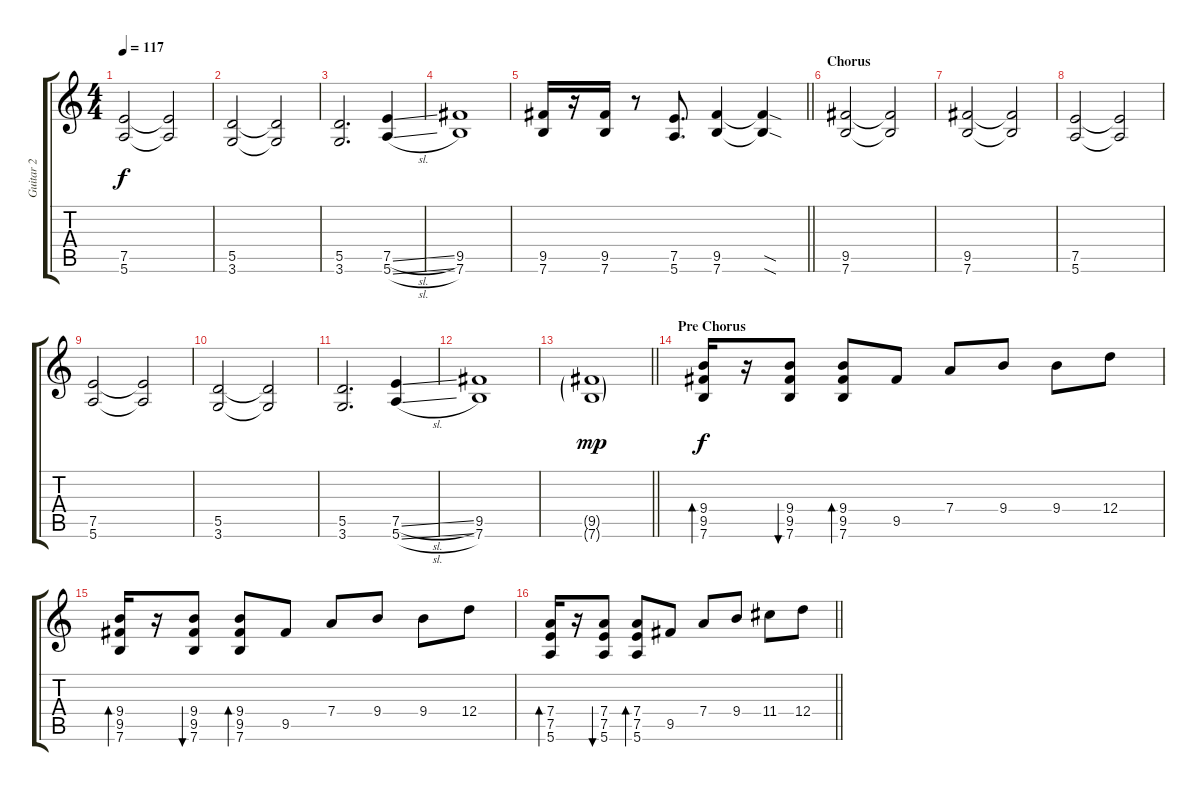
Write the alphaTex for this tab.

\track ("Guitar 2" "Guitar 2") {instrument distortionguitar}
\staff {score tabs}
\tuning (E4 B3 G3 D3 A2 E2) {hide}
\ts (4 4)
\tempo 117
\clef g2
\ks c
(7.5 5.6).2{dy f} (7.5{t} 5.6{t}).2 |
(5.5 3.6).2 (5.5{t} 3.6{t}).2 |
(5.5 3.6).2{d} (7.5{sl} 5.6{sl}).4 |
(9.5 7.6).1 |
\barLineRight lightlight
(9.5 7.6).16 r.16 (9.5 7.6).16 r.8 (7.5 5.6).8{d} (9.5 7.6).4 (9.5{sod t} 7.6{sod t}).4 |
\section ("" "Chorus")
(9.5 7.6).2 (9.5{t} 7.6{t}).2 |
(9.5 7.6).2 (9.5{t} 7.6{t}).2 |
(7.5 5.6).2 (7.5{t} 5.6{t}).2 |
(7.5 5.6).2 (7.5{t} 5.6{t}).2 |
(5.5 3.6).2 (5.5{t} 3.6{t}).2 |
(5.5 3.6).2{d} (7.5{sl} 5.6{sl}).4 |
(9.5 7.6).1 |
\barLineRight lightlight
(9.5{g} 7.6{g}).1{dy mp} |
\section ("" "Pre Chorus")
(9.4 9.5 7.6).16{bd 30 dy f} r.16 (9.4 9.5 7.6).8{bu 30} (9.4 9.5 7.6).8{bd 30} 9.5.8 7.4.8 9.4.8 9.4.8 12.4.8 |
(9.4 9.5 7.6).16{bd 30} r.16 (9.4 9.5 7.6).8{bu 30} (9.4 9.5 7.6).8{bd 30} 9.5.8 7.4.8 9.4.8 9.4.8 12.4.8 |
\barLineRight lightlight
(7.4 7.5 5.6).16{bd 60} r.16 (7.4 7.5 5.6).8{bu 30} (7.4 7.5 5.6).8{bd 30} 9.5.8 7.4.8 9.4.8 11.4.8 12.4.8
